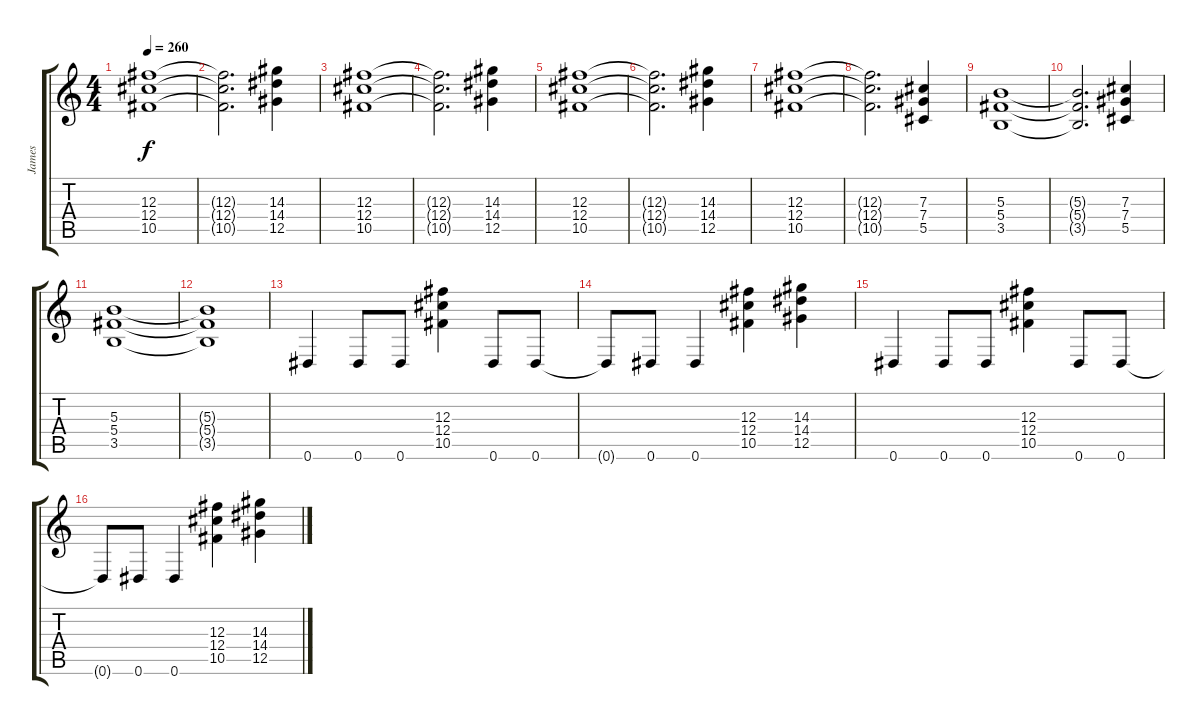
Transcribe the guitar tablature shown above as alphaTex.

\track ("James" "James") {instrument distortionguitar}
\staff {score tabs}
\tuning (Eb4 Bb3 Gb3 Db3 Ab2 Eb2) {hide}
\ts (4 4)
\tempo 260
\clef g2
\ks c
(12.3 12.4 10.5).1{dy f} |
(12.3{t} 12.4{t} 10.5{t}).2{d} (14.3 14.4 12.5).4 |
(12.3 12.4 10.5).1 |
(12.3{t} 12.4{t} 10.5{t}).2{d} (14.3 14.4 12.5).4 |
(12.3 12.4 10.5).1 |
(12.3{t} 12.4{t} 10.5{t}).2{d} (14.3 14.4 12.5).4 |
(12.3 12.4 10.5).1 |
(12.3{t} 12.4{t} 10.5{t}).2{d} (7.3 7.4 5.5).4 |
(5.3 5.4 3.5).1 |
(5.3{t} 5.4{t} 3.5{t}).2{d} (7.3 7.4 5.5).4 |
(5.3 5.4 3.5).1 |
(5.3{t} 5.4{t} 3.5{t}).1 |
0.6.4 0.6.8 0.6.8 (12.3 12.4 10.5).4 0.6.8 0.6.8 |
0.6{t}.8 0.6.8 0.6.4 (12.3 12.4 10.5).4 (14.3 14.4 12.5).4 |
0.6.4 0.6.8 0.6.8 (12.3 12.4 10.5).4 0.6.8 0.6.8 |
0.6{t}.8 0.6.8 0.6.4 (12.3 12.4 10.5).4 (14.3 14.4 12.5).4
